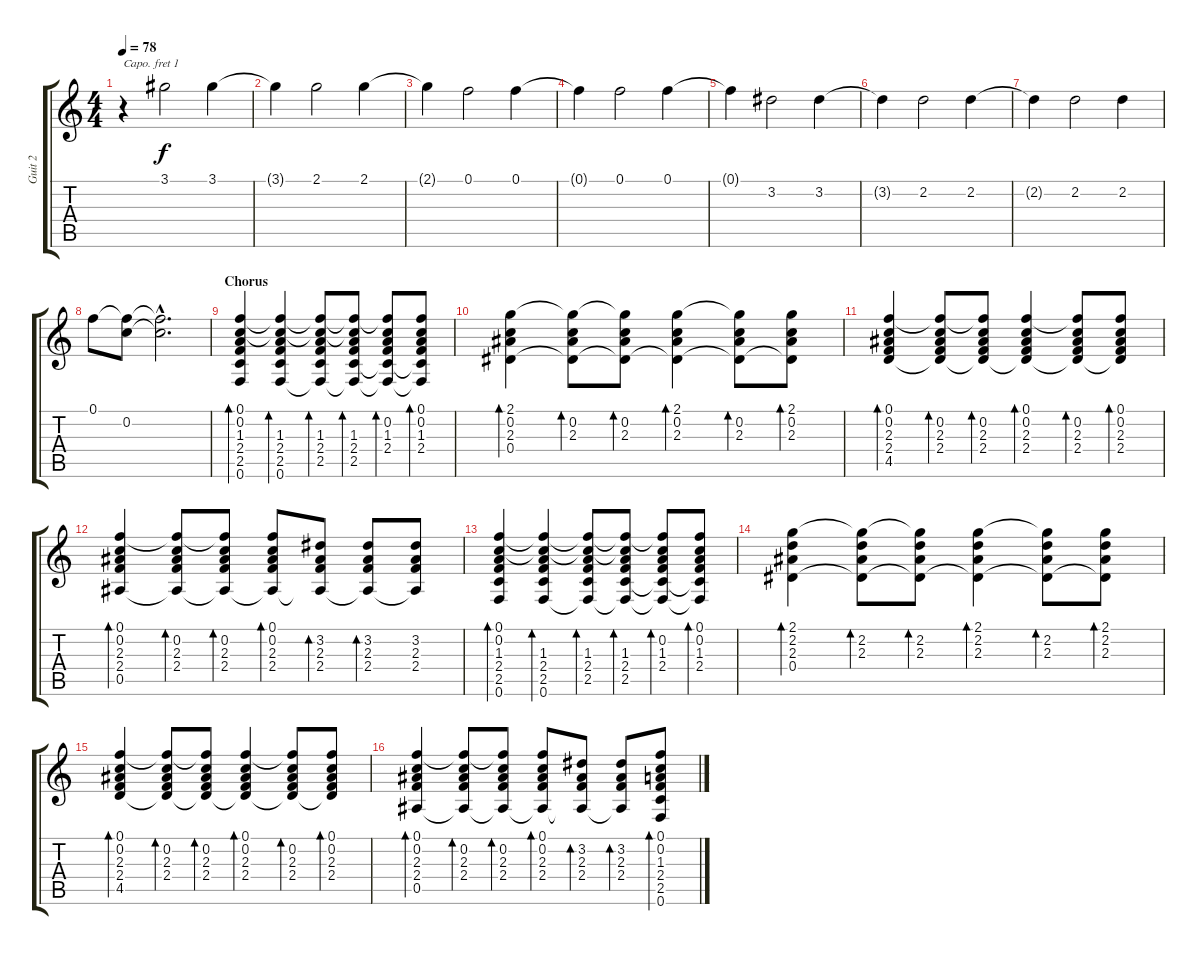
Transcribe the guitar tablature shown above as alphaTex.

\track ("Guit 2" "Guit 2") {instrument electricguitarjazz}
\staff {score tabs}
\capo 1
\tuning (E4 B3 G3 D3 A2 E2) {hide}
\ts (4 4)
\section ("" "")
\tempo 78
\clef g2
\ks c
r.4{dy f} 3.1.2 3.1.4 |
3.1{t}.4 2.1.2 2.1.4 |
2.1{t}.4 0.1.2 0.1.4 |
0.1{t}.4 0.1.2 0.1.4 |
0.1{t}.4 3.2.2 3.2.4 |
3.2{t}.4 2.2.2 2.2.4 |
2.2{t}.4 2.2.2 2.2.4 |
0.1.8 (0.1{t} 0.2).8 (0.1{hac t} 0.2{hac t}).2{d} |
\section ("" "Chorus")
(0.1 0.2 1.3 2.4 2.5 0.6).4{bd 30} (0.1{t} 0.2{t} 1.3 2.4 2.5 0.6).4{bd 30} (0.1{t} 0.2{t} 1.3 2.4 2.5 0.6{t}).8{bd 30} (0.1{t} 0.2{t} 1.3 2.4 2.5 0.6{t}).8{bd 30} (0.1{t} 0.2 1.3 2.4 2.5{t} 0.6{t}).8{bd 30} (0.1 0.2 1.3 2.4 2.5{t} 0.6{t}).8{bd 30} |
(2.1 0.2 2.3 0.4).4{bd 30} (2.1{t} 0.2 2.3 0.4{t}).8{bd 30} (2.1{t} 0.2 2.3 0.4{t}).8{bd 30} (2.1 0.2 2.3 0.4{t}).4{bd 30} (2.1{t} 0.2 2.3 0.4{t}).8{bd 30} (2.1 0.2 2.3 0.4{t}).8{bd 30} |
(0.1 0.2 2.3 2.4 4.5).4{bd 30} (0.1{t} 0.2 2.3 2.4 4.5{t}).8{bd 30} (0.1{t} 0.2 2.3 2.4 4.5{t}).8{bd 30} (0.1 0.2 2.3 2.4 4.5{t}).4{bd 30} (0.1{t} 0.2 2.3 2.4 4.5{t}).8{bd 30} (0.1 0.2 2.3 2.4 4.5{t}).8{bd 30} |
(0.1 0.2 2.3 2.4 0.5).4{bd 30} (0.1{t} 0.2 2.3 2.4 0.5{t}).8{bd 30} (0.1{t} 0.2 2.3 2.4 0.5{t}).8{bd 30} (0.1 0.2 2.3 2.4 0.5{t}).8{bd 30} (3.2 2.3 2.4 0.5{t}).8{bd 30} (3.2 2.3 2.4 0.5{t}).8{bd 30} (3.2 2.3 2.4 0.5{t}).8 |
(0.1 0.2 1.3 2.4 2.5 0.6).4{bd 30} (0.1{t} 0.2{t} 1.3 2.4 2.5 0.6).4{bd 30} (0.1{t} 0.2{t} 1.3 2.4 2.5 0.6{t}).8{bd 30} (0.1{t} 0.2{t} 1.3 2.4 2.5 0.6{t}).8{bd 30} (0.1{t} 0.2 1.3 2.4 2.5{t} 0.6{t}).8{bd 30} (0.1 0.2 1.3 2.4 2.5{t} 0.6{t}).8{bd 30} |
(2.1 2.2 2.3 0.4).4{bd 30} (2.1{t} 2.2 2.3 0.4{t}).8{bd 30} (2.1{t} 2.2 2.3 0.4{t}).8{bd 30} (2.1 2.2 2.3 0.4{t}).4{bd 30} (2.1{t} 2.2 2.3 0.4{t}).8{bd 30} (2.1 2.2 2.3 0.4{t}).8{bd 30} |
(0.1 0.2 2.3 2.4 4.5).4{bd 30} (0.1{t} 0.2 2.3 2.4 4.5{t}).8{bd 30} (0.1{t} 0.2 2.3 2.4 4.5{t}).8{bd 30} (0.1 0.2 2.3 2.4 4.5{t}).4{bd 30} (0.1{t} 0.2 2.3 2.4 4.5{t}).8{bd 30} (0.1 0.2 2.3 2.4 4.5{t}).8{bd 30} |
(0.1 0.2 2.3 2.4 0.5).4{bd 30} (0.1{t} 0.2 2.3 2.4 0.5{t}).8{bd 30} (0.1{t} 0.2 2.3 2.4 0.5{t}).8{bd 30} (0.1 0.2 2.3 2.4 0.5{t}).8{bd 30} (3.2 2.3 2.4 0.5{t}).8{bd 30} (3.2 2.3 2.4 0.5{t}).8{bd 30} (0.1 0.2 1.3 2.4 2.5 0.6).8{bd 30}
